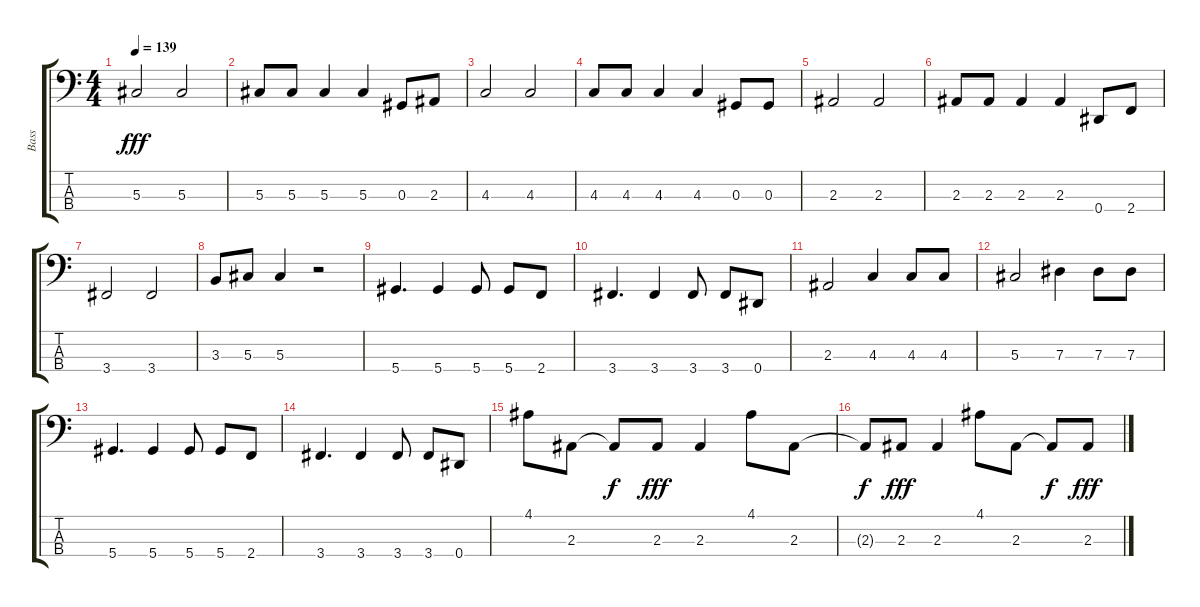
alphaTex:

\track ("Bass" "Bass") {instrument electricbassfinger}
\staff {score tabs}
\tuning (Gb2 Db2 Ab1 Eb1) {hide}
\ts (4 4)
\tempo 139
\clef f4
\ks c
5.3.2{dy fff} 5.3.2 |
5.3.8 5.3.8 5.3.4 5.3.4 0.3.8 2.3.8 |
4.3.2 4.3.2 |
4.3.8 4.3.8 4.3.4 4.3.4 0.3.8 0.3.8 |
2.3.2 2.3.2 |
2.3.8 2.3.8 2.3.4 2.3.4 0.4.8 2.4.8 |
3.4.2 3.4.2 |
3.3.8 5.3.8 5.3.4 r.2 |
5.4.4{d} 5.4.4 5.4.8 5.4.8 2.4.8 |
3.4.4{d} 3.4.4 3.4.8 3.4.8 0.4.8 |
2.3.2 4.3.4 4.3.8 4.3.8 |
5.3.2 7.3.4 7.3.8 7.3.8 |
5.4.4{d} 5.4.4 5.4.8 5.4.8 2.4.8 |
3.4.4{d} 3.4.4 3.4.8 3.4.8 0.4.8 |
4.1.8 2.3.8 2.3{t}.8{dy f} 2.3.8{dy fff} 2.3.4 4.1.8 2.3.8 |
2.3{t}.8{dy f} 2.3.8{dy fff} 2.3.4 4.1.8 2.3.8 2.3{t}.8{dy f} 2.3.8{dy fff}
